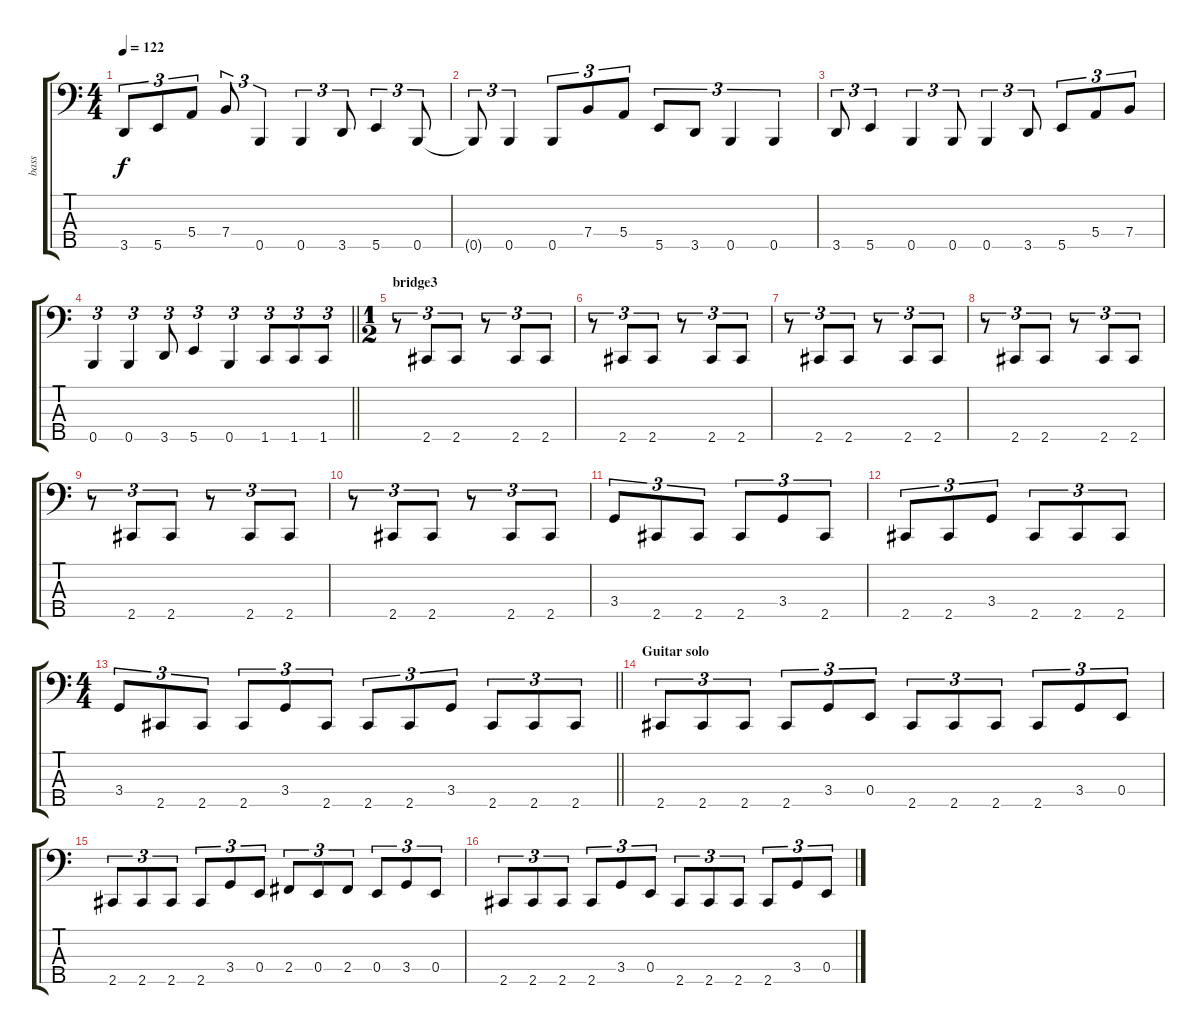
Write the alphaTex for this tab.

\track ("bass" "bass") {instrument electricbasspick}
\staff {score tabs}
\tuning (G2 D2 A1 E1 B0) {hide}
\ts (4 4)
\tempo 122
\clef f4
\ks c
3.5.8{tu (3 2) dy f} 5.5.8{tu (3 2)} 5.4.8{tu (3 2)} 7.4.8{tu (3 2)} 0.5.4{tu (3 2)} 0.5.4{tu (3 2)} 3.5.8{tu (3 2)} 5.5.4{tu (3 2)} 0.5.8{tu (3 2)} |
0.5{t}.8{tu (3 2)} 0.5.4{tu (3 2)} 0.5.8{tu (3 2)} 7.4.8{tu (3 2)} 5.4.8{tu (3 2)} 5.5.8{tu (3 2)} 3.5.8{tu (3 2)} 0.5.4{tu (3 2)} 0.5.4{tu (3 2)} |
3.5.8{tu (3 2)} 5.5.4{tu (3 2)} 0.5.4{tu (3 2)} 0.5.8{tu (3 2)} 0.5.4{tu (3 2)} 3.5.8{tu (3 2)} 5.5.8{tu (3 2)} 5.4.8{tu (3 2)} 7.4.8{tu (3 2)} |
\barLineRight lightlight
0.5.4{tu (3 2)} 0.5.4{tu (3 2)} 3.5.8{tu (3 2)} 5.5.4{tu (3 2)} 0.5.4{tu (3 2)} 1.5.8{tu (3 2)} 1.5.8{tu (3 2)} 1.5.8{tu (3 2)} |
\ts (1 2)
\section ("" "bridge3")
r.8{tu (3 2)} 2.5.8{tu (3 2)} 2.5.8{tu (3 2)} r.8{tu (3 2)} 2.5.8{tu (3 2)} 2.5.8{tu (3 2)} |
r.8{tu (3 2)} 2.5.8{tu (3 2)} 2.5.8{tu (3 2)} r.8{tu (3 2)} 2.5.8{tu (3 2)} 2.5.8{tu (3 2)} |
r.8{tu (3 2)} 2.5.8{tu (3 2)} 2.5.8{tu (3 2)} r.8{tu (3 2)} 2.5.8{tu (3 2)} 2.5.8{tu (3 2)} |
r.8{tu (3 2)} 2.5.8{tu (3 2)} 2.5.8{tu (3 2)} r.8{tu (3 2)} 2.5.8{tu (3 2)} 2.5.8{tu (3 2)} |
r.8{tu (3 2)} 2.5.8{tu (3 2)} 2.5.8{tu (3 2)} r.8{tu (3 2)} 2.5.8{tu (3 2)} 2.5.8{tu (3 2)} |
r.8{tu (3 2)} 2.5.8{tu (3 2)} 2.5.8{tu (3 2)} r.8{tu (3 2)} 2.5.8{tu (3 2)} 2.5.8{tu (3 2)} |
3.4.8{tu (3 2)} 2.5.8{tu (3 2)} 2.5.8{tu (3 2)} 2.5.8{tu (3 2)} 3.4.8{tu (3 2)} 2.5.8{tu (3 2)} |
2.5.8{tu (3 2)} 2.5.8{tu (3 2)} 3.4.8{tu (3 2)} 2.5.8{tu (3 2)} 2.5.8{tu (3 2)} 2.5.8{tu (3 2)} |
\ts (4 4)
\barLineRight lightlight
3.4.8{tu (3 2)} 2.5.8{tu (3 2)} 2.5.8{tu (3 2)} 2.5.8{tu (3 2)} 3.4.8{tu (3 2)} 2.5.8{tu (3 2)} 2.5.8{tu (3 2)} 2.5.8{tu (3 2)} 3.4.8{tu (3 2)} 2.5.8{tu (3 2)} 2.5.8{tu (3 2)} 2.5.8{tu (3 2)} |
\section ("" "Guitar solo")
2.5.8{tu (3 2)} 2.5.8{tu (3 2)} 2.5.8{tu (3 2)} 2.5.8{tu (3 2)} 3.4.8{tu (3 2)} 0.4.8{tu (3 2)} 2.5.8{tu (3 2)} 2.5.8{tu (3 2)} 2.5.8{tu (3 2)} 2.5.8{tu (3 2)} 3.4.8{tu (3 2)} 0.4.8{tu (3 2)} |
2.5.8{tu (3 2)} 2.5.8{tu (3 2)} 2.5.8{tu (3 2)} 2.5.8{tu (3 2)} 3.4.8{tu (3 2)} 0.4.8{tu (3 2)} 2.4.8{tu (3 2)} 0.4.8{tu (3 2)} 2.4.8{tu (3 2)} 0.4.8{tu (3 2)} 3.4.8{tu (3 2)} 0.4.8{tu (3 2)} |
2.5.8{tu (3 2)} 2.5.8{tu (3 2)} 2.5.8{tu (3 2)} 2.5.8{tu (3 2)} 3.4.8{tu (3 2)} 0.4.8{tu (3 2)} 2.5.8{tu (3 2)} 2.5.8{tu (3 2)} 2.5.8{tu (3 2)} 2.5.8{tu (3 2)} 3.4.8{tu (3 2)} 0.4.8{tu (3 2)}
